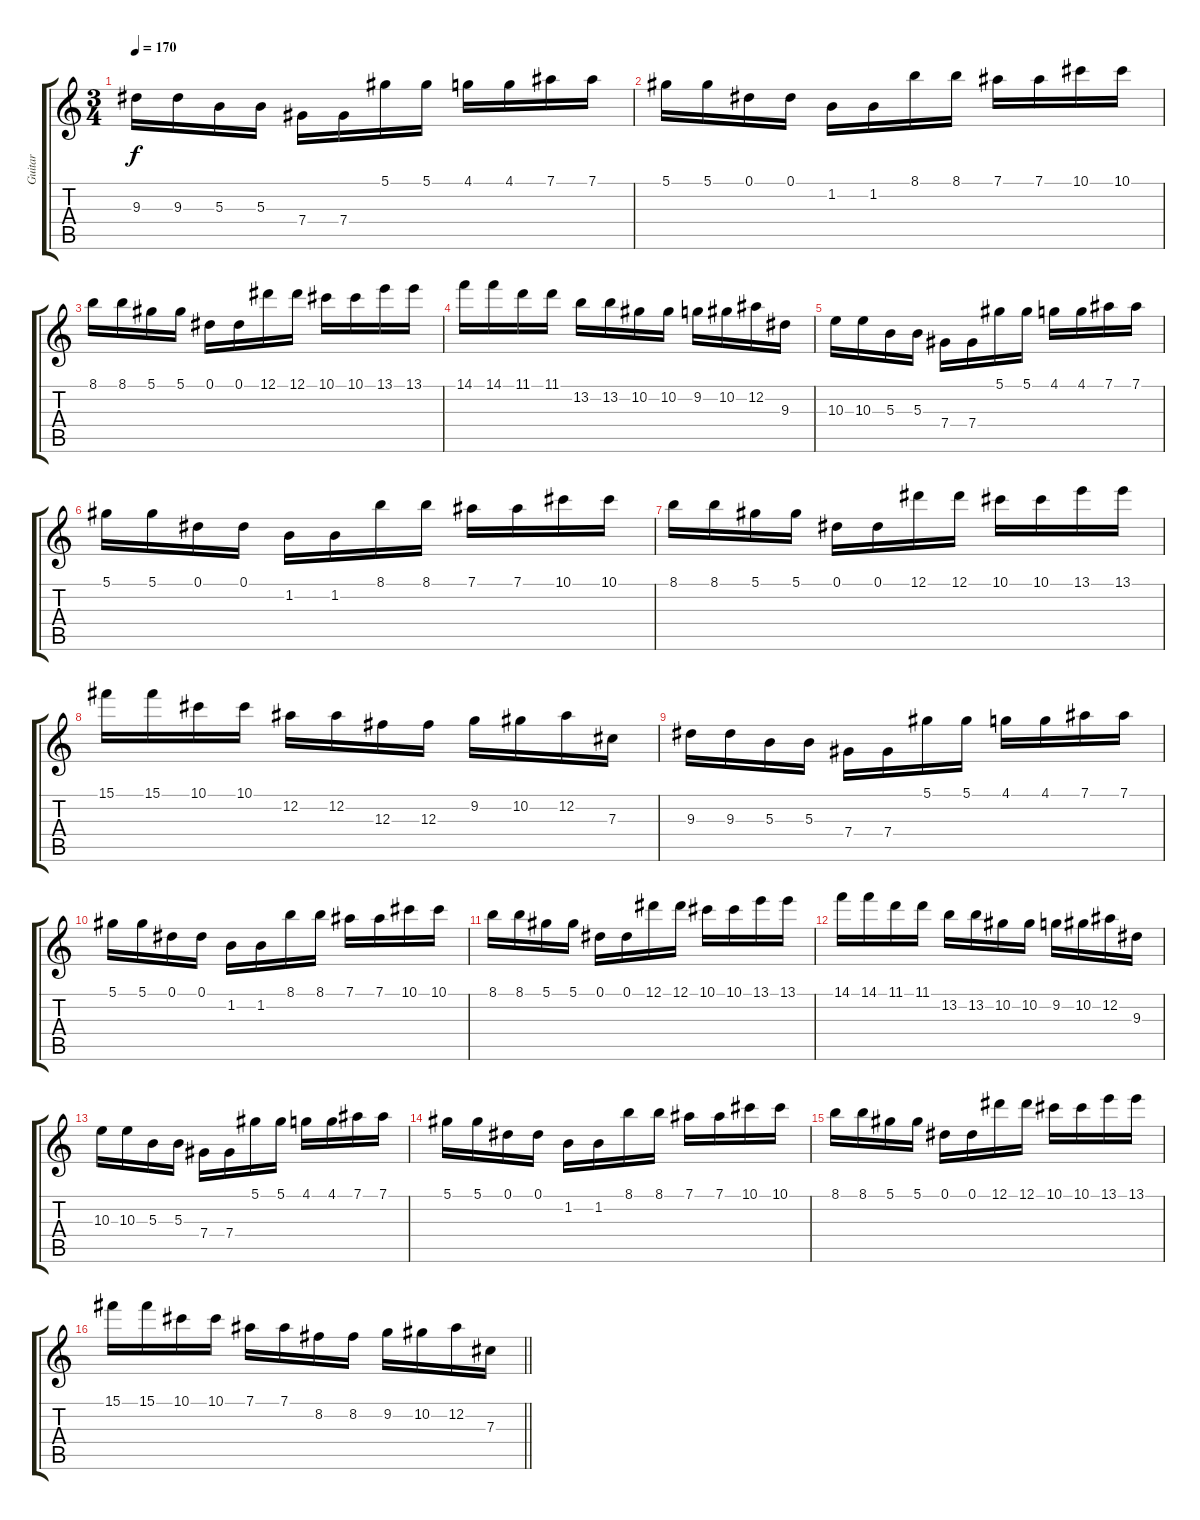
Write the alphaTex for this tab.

\track ("Guitar" "Guitar") {instrument distortionguitar}
\staff {score tabs}
\tuning (Eb4 Bb3 Gb3 Db3 Ab2 Eb2) {hide}
\ts (3 4)
\tempo 170
\clef g2
\ks c
9.3.16{dy f} 9.3.16 5.3.16 5.3.16 7.4.16 7.4.16 5.1.16 5.1.16 4.1.16 4.1.16 7.1.16 7.1.16 |
5.1.16 5.1.16 0.1.16 0.1.16 1.2.16 1.2.16 8.1.16 8.1.16 7.1.16 7.1.16 10.1.16 10.1.16 |
8.1.16 8.1.16 5.1.16 5.1.16 0.1.16 0.1.16 12.1.16 12.1.16 10.1.16 10.1.16 13.1.16 13.1.16 |
14.1.16 14.1.16 11.1.16 11.1.16 13.2.16 13.2.16 10.2.16 10.2.16 9.2.16 10.2.16 12.2.16 9.3.16 |
10.3.16 10.3.16 5.3.16 5.3.16 7.4.16 7.4.16 5.1.16 5.1.16 4.1.16 4.1.16 7.1.16 7.1.16 |
5.1.16 5.1.16 0.1.16 0.1.16 1.2.16 1.2.16 8.1.16 8.1.16 7.1.16 7.1.16 10.1.16 10.1.16 |
8.1.16 8.1.16 5.1.16 5.1.16 0.1.16 0.1.16 12.1.16 12.1.16 10.1.16 10.1.16 13.1.16 13.1.16 |
15.1.16 15.1.16 10.1.16 10.1.16 12.2.16 12.2.16 12.3.16 12.3.16 9.2.16 10.2.16 12.2.16 7.3.16 |
9.3.16 9.3.16 5.3.16 5.3.16 7.4.16 7.4.16 5.1.16 5.1.16 4.1.16 4.1.16 7.1.16 7.1.16 |
5.1.16 5.1.16 0.1.16 0.1.16 1.2.16 1.2.16 8.1.16 8.1.16 7.1.16 7.1.16 10.1.16 10.1.16 |
8.1.16 8.1.16 5.1.16 5.1.16 0.1.16 0.1.16 12.1.16 12.1.16 10.1.16 10.1.16 13.1.16 13.1.16 |
14.1.16 14.1.16 11.1.16 11.1.16 13.2.16 13.2.16 10.2.16 10.2.16 9.2.16 10.2.16 12.2.16 9.3.16 |
10.3.16 10.3.16 5.3.16 5.3.16 7.4.16 7.4.16 5.1.16 5.1.16 4.1.16 4.1.16 7.1.16 7.1.16 |
5.1.16 5.1.16 0.1.16 0.1.16 1.2.16 1.2.16 8.1.16 8.1.16 7.1.16 7.1.16 10.1.16 10.1.16 |
8.1.16 8.1.16 5.1.16 5.1.16 0.1.16 0.1.16 12.1.16 12.1.16 10.1.16 10.1.16 13.1.16 13.1.16 |
\barLineRight lightlight
15.1.16 15.1.16 10.1.16 10.1.16 7.1.16 7.1.16 8.2.16 8.2.16 9.2.16 10.2.16 12.2.16 7.3.16
